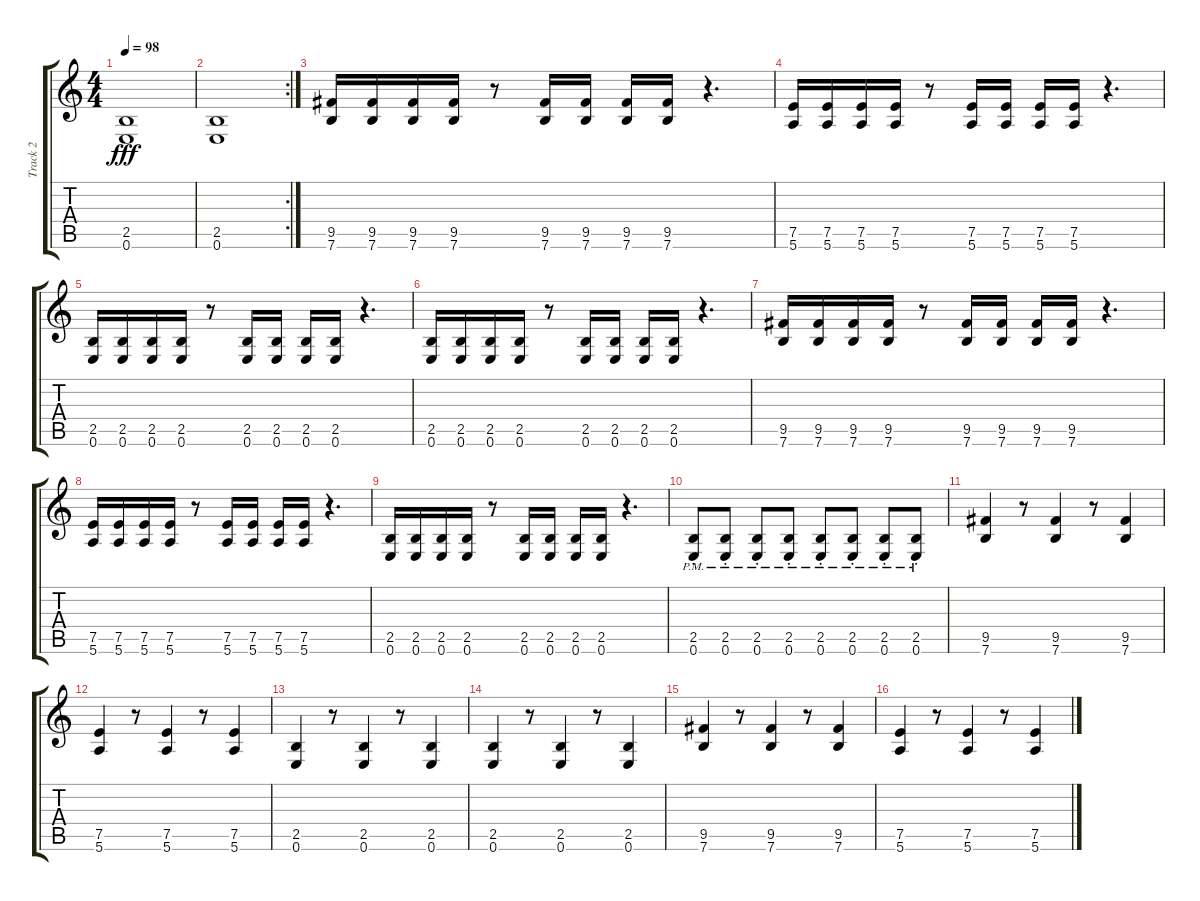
\track ("Track 2" "Track 2") {instrument acousticguitarsteel}
\staff {score tabs}
\tuning (E4 B3 G3 D3 A2 E2) {hide}
\ts (4 4)
\tempo 98
\clef g2
\ks c
(2.5 0.6).1{dy fff} |
\rc 2
(2.5 0.6).1 |
(9.5 7.6).16 (9.5 7.6).16 (9.5 7.6).16 (9.5 7.6).16 r.8 (9.5 7.6).16 (9.5 7.6).16 (9.5 7.6).16 (9.5 7.6).16 r.4{d} |
(7.5 5.6).16 (7.5 5.6).16 (7.5 5.6).16 (7.5 5.6).16 r.8 (7.5 5.6).16 (7.5 5.6).16 (7.5 5.6).16 (7.5 5.6).16 r.4{d} |
(2.5 0.6).16 (2.5 0.6).16 (2.5 0.6).16 (2.5 0.6).16 r.8 (2.5 0.6).16 (2.5 0.6).16 (2.5 0.6).16 (2.5 0.6).16 r.4{d} |
(2.5 0.6).16 (2.5 0.6).16 (2.5 0.6).16 (2.5 0.6).16 r.8 (2.5 0.6).16 (2.5 0.6).16 (2.5 0.6).16 (2.5 0.6).16 r.4{d} |
(9.5 7.6).16 (9.5 7.6).16 (9.5 7.6).16 (9.5 7.6).16 r.8 (9.5 7.6).16 (9.5 7.6).16 (9.5 7.6).16 (9.5 7.6).16 r.4{d} |
(7.5 5.6).16 (7.5 5.6).16 (7.5 5.6).16 (7.5 5.6).16 r.8 (7.5 5.6).16 (7.5 5.6).16 (7.5 5.6).16 (7.5 5.6).16 r.4{d} |
(2.5 0.6).16 (2.5 0.6).16 (2.5 0.6).16 (2.5 0.6).16 r.8 (2.5 0.6).16 (2.5 0.6).16 (2.5 0.6).16 (2.5 0.6).16 r.4{d} |
(2.5{pm st} 0.6{pm st}).8 (2.5{pm st} 0.6{pm st}).8 (2.5{pm st} 0.6{pm st}).8 (2.5{pm st} 0.6{pm st}).8 (2.5{pm st} 0.6{pm st}).8 (2.5{pm st} 0.6{pm st}).8 (2.5{pm st} 0.6{pm st}).8 (2.5{pm st} 0.6{pm st}).8 |
(9.5 7.6).4{instrument overdrivenguitar} r.8 (9.5 7.6).4 r.8 (9.5 7.6).4 |
(7.5 5.6).4{instrument overdrivenguitar} r.8 (7.5 5.6).4 r.8 (7.5 5.6).4 |
(2.5 0.6).4 r.8 (2.5 0.6).4 r.8 (2.5 0.6).4 |
(2.5 0.6).4 r.8 (2.5 0.6).4 r.8 (2.5 0.6).4 |
(9.5 7.6).4{instrument overdrivenguitar} r.8 (9.5 7.6).4 r.8 (9.5 7.6).4 |
(7.5 5.6).4{instrument overdrivenguitar} r.8 (7.5 5.6).4 r.8 (7.5 5.6).4
